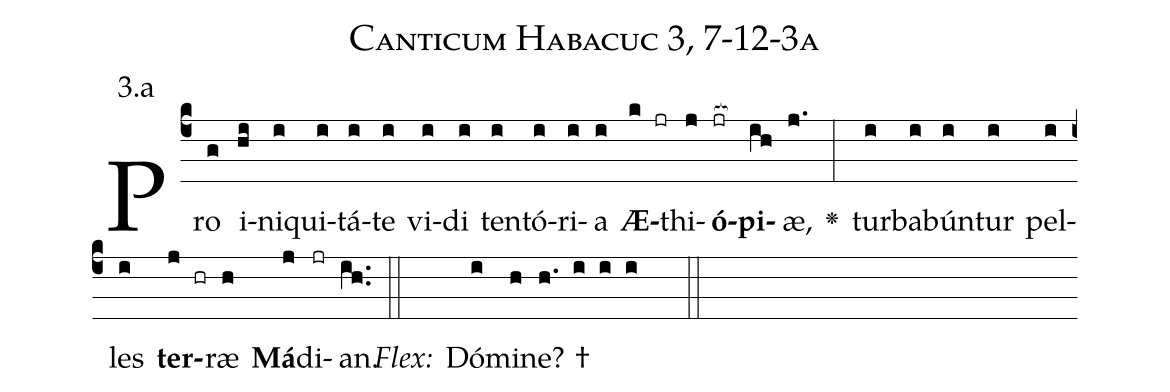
name: Canticum Habacuc 3, 7-12-3a;
annotation: 3.a;
%%
(c4)Pro(g) i(hi)ni(i)qui(i)tá(i)te(i) vi(i)di(i) ten(i)tó(i)ri(i)a(i) <b>Æ</b>(k jr)thi(j)<b>ó</b>(jr[ocb:1{])<b>pi</b>(ih[ocb:0}])æ,(j.) <v>\greheightstar</v>(:) tur(i)ba(i)bún(i)tur(i) pel(i)les(i) <b>ter</b>(j hr)ræ(h) <b>Má</b>(j)di(jr)an.(ih..) (::)
<i>Flex:</i>()  Dó(i)mi(h)ne? †(h. i i i  ::)

%E(i) u(i) o(j) u(h) a(j) e.(ih..) (::)
